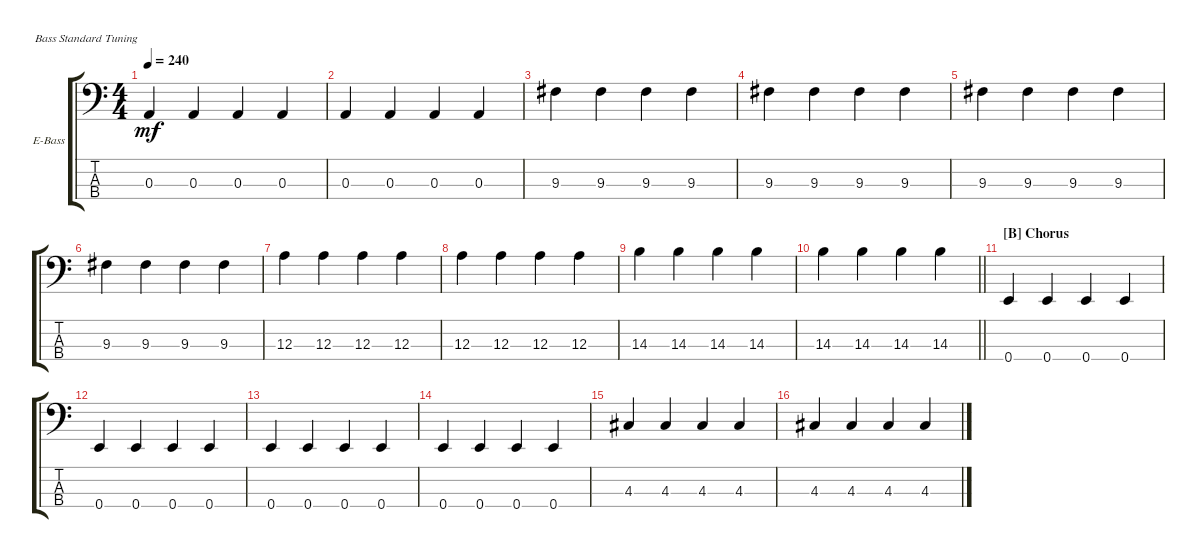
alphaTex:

\defaultSystemsLayout 4
\bracketExtendMode groupsimilarinstruments
\firstSystemTrackNameOrientation horizontal
\otherSystemsTrackNameOrientation horizontal
\track ("Bass Guitar" "E-Bass") {instrument electricbassfinger}
\staff {score tabs}
\tuning (G2 D2 A1 E1)
\ts (4 4)
\tempo 240
\clef f4
\ks c
0.3.4{dy mf} 0.3.4 0.3.4 0.3.4 |
0.3.4 0.3.4 0.3.4 0.3.4 |
9.3.4 9.3.4 9.3.4 9.3.4 |
9.3.4 9.3.4 9.3.4 9.3.4 |
9.3.4 9.3.4 9.3.4 9.3.4 |
9.3.4 9.3.4 9.3.4 9.3.4 |
12.3.4 12.3.4 12.3.4 12.3.4 |
12.3.4 12.3.4 12.3.4 12.3.4 |
14.3.4 14.3.4 14.3.4 14.3.4 |
\barLineRight lightlight
14.3.4 14.3.4 14.3.4 14.3.4 |
\section ("B" "Chorus")
0.4.4 0.4.4 0.4.4 0.4.4 |
0.4.4 0.4.4 0.4.4 0.4.4 |
0.4.4 0.4.4 0.4.4 0.4.4 |
0.4.4 0.4.4 0.4.4 0.4.4 |
4.3.4 4.3.4 4.3.4 4.3.4 |
4.3.4 4.3.4 4.3.4 4.3.4
